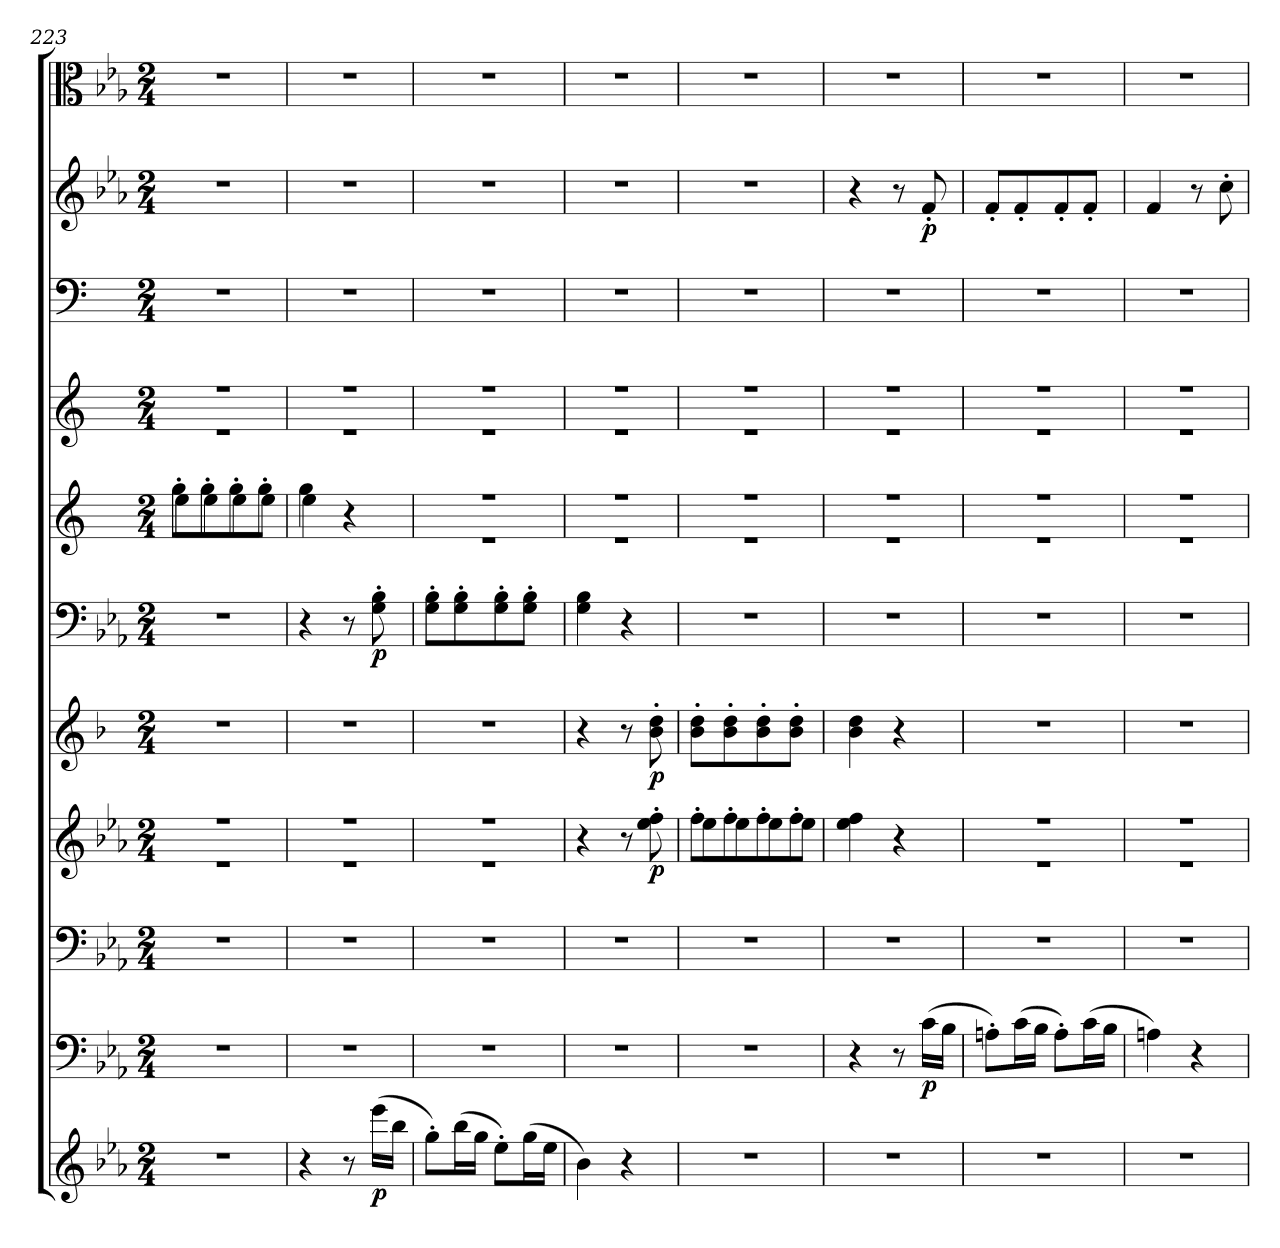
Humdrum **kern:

**kern	**dynam	**kern	**dynam	**kern	**kern	**dynam	**kern	**dynam	**kern	**dynam	**kern	**kern	**kern	**kern	**dynam	**kern
*part11	*part11	*part10	*part10	*part9	*part8	*part8	*part7	*part7	*part6	*part6	*part5	*part4	*part3	*part2	*part2	*part1
*staff11	*staff11	*staff10	*staff10	*staff9	*staff8	*staff8	*staff7	*staff7	*staff6	*staff6	*staff5	*staff4	*staff3	*staff2	*staff2	*staff1
*clefG2	*	*clefF4	*	*clefF4	*clefG2	*	*clefG2	*	*clefF4	*	*clefG2	*clefG2	*clefF4	*clefG2	*	*clefC3
*k[b-e-a-]	*	*k[b-e-a-]	*	*k[b-e-a-]	*k[b-e-a-]	*	*k[b-]	*	*k[b-e-a-]	*	*k[]	*k[]	*k[]	*k[b-e-a-]	*	*k[b-e-a-]
*E-:	*	*E-:	*	*E-:	*E-:	*	*	*	*E-:	*	*	*	*	*E-:	*	*E-:
*M2/4	*	*M2/4	*	*M2/4	*M2/4	*	*M2/4	*	*M2/4	*	*M2/4	*M2/4	*M2/4	*M2/4	*	*M2/4
=223	=223	=223	=223	=223	=223	=223	=223	=223	=223	=223	=223	=223	=223	=223	=223	=223
*	*	*	*	*	*^	*	*	*	*	*	*^	*^	*	*	*	*
2r	.	2r	.	2r	2r	2r	.	2r	.	2r	.	8gg'\L	8ee\L	2r	2r	2r	2r	.	2r
.	.	.	.	.	.	.	.	.	.	.	.	8gg'\	8ee\	.	.	.	.	.	.
.	.	.	.	.	.	.	.	.	.	.	.	8gg'\	8ee\	.	.	.	.	.	.
.	.	.	.	.	.	.	.	.	.	.	.	8gg'\J	8ee\J	.	.	.	.	.	.
=224	=224	=224	=224	=224	=224	=224	=224	=224	=224	=224	=224	=224	=224	=224	=224	=224	=224	=224	=224
4r	.	2r	.	2r	2r	2r	.	2r	.	4r	.	4gg\	4ee\	2r	2r	2r	2r	.	2r
8r	.	.	.	.	.	.	.	.	.	8r	.	4r	4ryy	.	.	.	.	.	.
(16eee-\LL	p	.	.	.	.	.	.	.	.	8G'\ 8B-'\	p	.	.	.	.	.	.	.	.
16bb-\JJ	.	.	.	.	.	.	.	.	.	.	.	.	.	.	.	.	.	.	.
=225	=225	=225	=225	=225	=225	=225	=225	=225	=225	=225	=225	=225	=225	=225	=225	=225	=225	=225	=225
8gg'\L)	.	2r	.	2r	2r	2r	.	2r	.	8G'\ 8B-'\L	.	2r	2r	2r	2r	2r	2r	.	2r
(16bb-\L	.	.	.	.	.	.	.	.	.	8G'\ 8B-'\	.	.	.	.	.	.	.	.	.
16gg\JJ	.	.	.	.	.	.	.	.	.	.	.	.	.	.	.	.	.	.	.
8ee-'\L)	.	.	.	.	.	.	.	.	.	8G'\ 8B-'\	.	.	.	.	.	.	.	.	.
(16gg\L	.	.	.	.	.	.	.	.	.	8G'\ 8B-'\J	.	.	.	.	.	.	.	.	.
16ee-\JJ	.	.	.	.	.	.	.	.	.	.	.	.	.	.	.	.	.	.	.
*	*	*	*	*	*v	*v	*	*	*	*	*	*	*	*	*	*	*	*	*
=226	=226	=226	=226	=226	=226	=226	=226	=226	=226	=226	=226	=226	=226	=226	=226	=226	=226	=226
4b-\)	.	2r	.	2r	4r	.	4r	.	4G\ 4B-\	.	2r	2r	2r	2r	2r	2r	.	2r
4r	.	.	.	.	8r	.	8r	.	4r	.	.	.	.	.	.	.	.	.
.	.	.	.	.	8ee-'\ 8ff'\	p	8b-'\ 8dd'\	p	.	.	.	.	.	.	.	.	.	.
=227	=227	=227	=227	=227	=227	=227	=227	=227	=227	=227	=227	=227	=227	=227	=227	=227	=227	=227
*	*	*	*	*	*^	*	*	*	*	*	*	*	*	*	*	*	*	*
2r	.	2r	.	2r	8ff'\L	8ee-\L	.	8b-'\ 8dd'\L	.	2r	.	2r	2r	2r	2r	2r	2r	.	2r
.	.	.	.	.	8ff'\	8ee-\	.	8b-'\ 8dd'\	.	.	.	.	.	.	.	.	.	.	.
.	.	.	.	.	8ff'\	8ee-\	.	8b-'\ 8dd'\	.	.	.	.	.	.	.	.	.	.	.
.	.	.	.	.	8ff'\J	8ee-\J	.	8b-'\ 8dd'\J	.	.	.	.	.	.	.	.	.	.	.
*	*	*	*	*	*v	*v	*	*	*	*	*	*	*	*	*	*	*	*	*
=228	=228	=228	=228	=228	=228	=228	=228	=228	=228	=228	=228	=228	=228	=228	=228	=228	=228	=228
2r	.	4r	.	2r	4ee-\ 4ff\	.	4b-\ 4dd\	.	2r	.	2r	2r	2r	2r	2r	4r	.	2r
.	.	8r	.	.	4r	.	4r	.	.	.	.	.	.	.	.	8r	.	.
.	.	(16c\LL	p	.	.	.	.	.	.	.	.	.	.	.	.	8f'/	p	.
.	.	16B-\JJ	.	.	.	.	.	.	.	.	.	.	.	.	.	.	.	.
=229	=229	=229	=229	=229	=229	=229	=229	=229	=229	=229	=229	=229	=229	=229	=229	=229	=229	=229
*	*	*	*	*	*^	*	*	*	*	*	*	*	*	*	*	*	*	*
2r	.	8An'\L)	.	2r	2r	2r	.	2r	.	2r	.	2r	2r	2r	2r	2r	8f'/L	.	2r
.	.	(16c\L	.	.	.	.	.	.	.	.	.	.	.	.	.	.	8f'/	.	.
.	.	16B-\JJ	.	.	.	.	.	.	.	.	.	.	.	.	.	.	.	.	.
.	.	8A'\L)	.	.	.	.	.	.	.	.	.	.	.	.	.	.	8f'/	.	.
.	.	(16c\L	.	.	.	.	.	.	.	.	.	.	.	.	.	.	8f'/J	.	.
.	.	16B-\JJ	.	.	.	.	.	.	.	.	.	.	.	.	.	.	.	.	.
=230	=230	=230	=230	=230	=230	=230	=230	=230	=230	=230	=230	=230	=230	=230	=230	=230	=230	=230	=230
2r	.	4An\)	.	2r	2r	2r	.	2r	.	2r	.	2r	2r	2r	2r	2r	4f/	.	2r
.	.	4r	.	.	.	.	.	.	.	.	.	.	.	.	.	.	8r	.	.
.	.	.	.	.	.	.	.	.	.	.	.	.	.	.	.	.	8cc'\	.	.
*	*	*	*	*	*	*	*	*	*	*	*	*v	*v	*	*	*	*	*	*
*	*	*	*	*	*v	*v	*	*	*	*	*	*	*v	*v	*	*	*	*
=	=	=	=	=	=	=	=	=	=	=	=	=	=	=	=	=
*-	*-	*-	*-	*-	*-	*-	*-	*-	*-	*-	*-	*-	*-	*-	*-	*-
